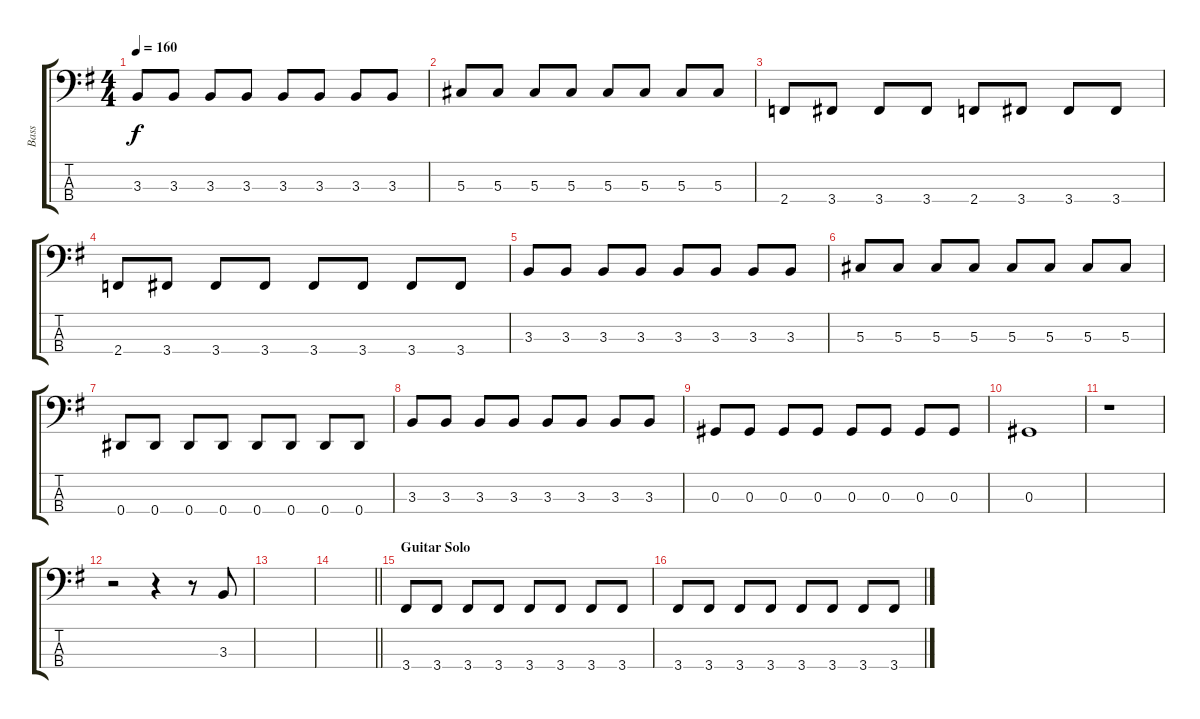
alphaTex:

\track ("Bass" "Bass") {instrument electricbassfinger}
\staff {score tabs}
\tuning (Gb2 Db2 Ab1 Eb1) {hide}
\ts (4 4)
\tempo 160
\clef f4
\ks g
3.3.8{dy f} 3.3.8 3.3.8 3.3.8 3.3.8 3.3.8 3.3.8 3.3.8 |
5.3.8 5.3.8 5.3.8 5.3.8 5.3.8 5.3.8 5.3.8 5.3.8 |
2.4.8 3.4.8 3.4.8 3.4.8 2.4.8 3.4.8 3.4.8 3.4.8 |
2.4.8 3.4.8 3.4.8 3.4.8 3.4.8 3.4.8 3.4.8 3.4.8 |
3.3.8 3.3.8 3.3.8 3.3.8 3.3.8 3.3.8 3.3.8 3.3.8 |
5.3.8 5.3.8 5.3.8 5.3.8 5.3.8 5.3.8 5.3.8 5.3.8 |
0.4.8 0.4.8 0.4.8 0.4.8 0.4.8 0.4.8 0.4.8 0.4.8 |
3.3.8 3.3.8 3.3.8 3.3.8 3.3.8 3.3.8 3.3.8 3.3.8 |
0.3.8 0.3.8 0.3.8 0.3.8 0.3.8 0.3.8 0.3.8 0.3.8 |
0.3.1 |
r.1 |
r.2 r.4 r.8 3.3.8 |
|
\barLineRight lightlight
|
\section ("" "Guitar Solo")
3.4.8 3.4.8 3.4.8 3.4.8 3.4.8 3.4.8 3.4.8 3.4.8 |
3.4.8 3.4.8 3.4.8 3.4.8 3.4.8 3.4.8 3.4.8 3.4.8
